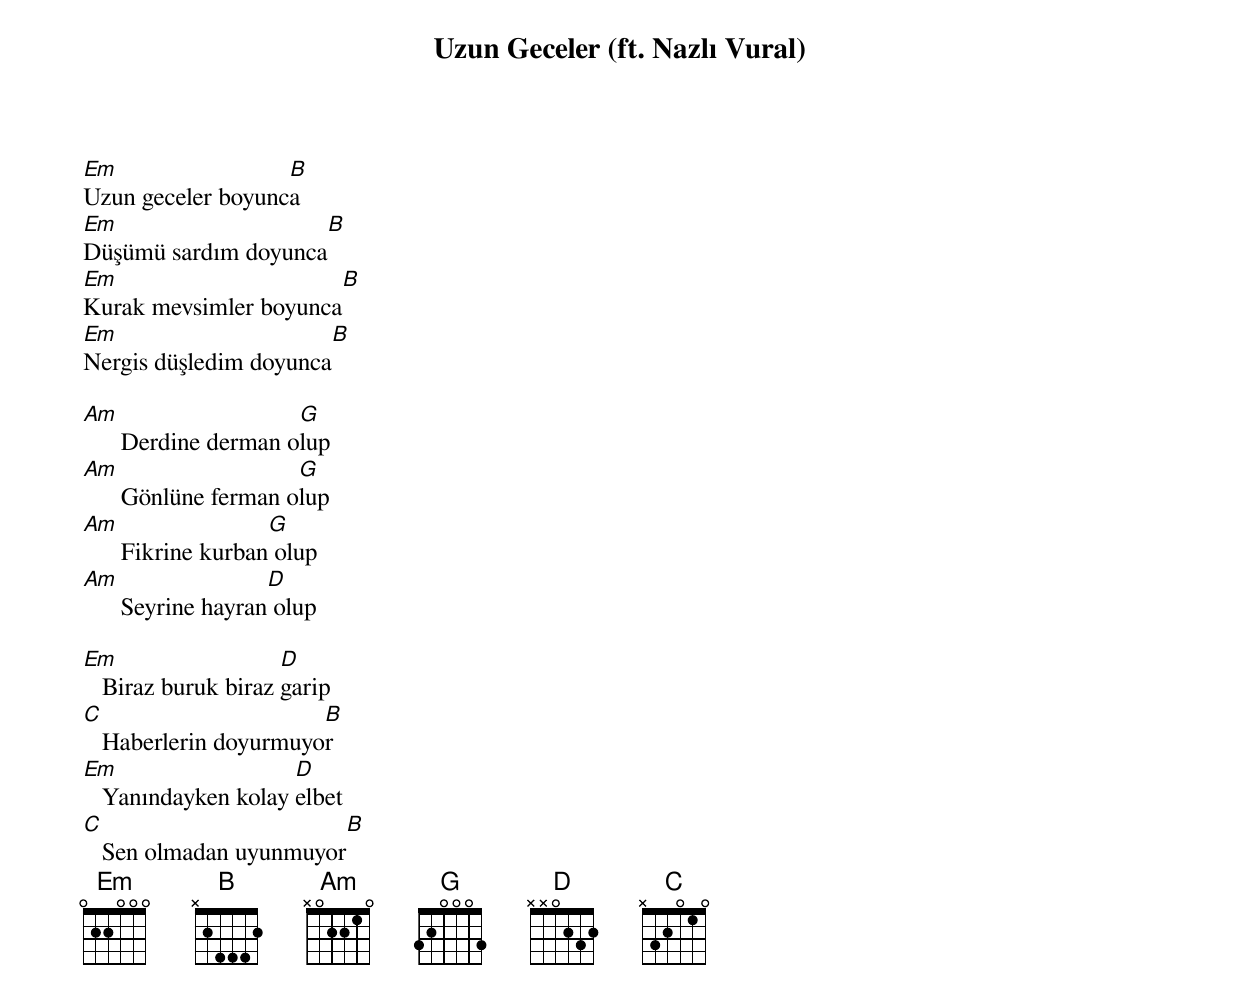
{title: Uzun Geceler (ft. Nazlı Vural)}
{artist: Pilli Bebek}

Em                 B
Uzun geceler boyunca
Em                     B
Düşümü sardım doyunca
Em                     B
Kurak mevsimler boyunca
Em                     B
Nergis düşledim doyunca

Am                    G
      Derdine derman olup
Am                    G
      Gönlüne ferman olup
Am                  G
      Fikrine kurban olup
Am                  D
      Seyrine hayran olup

Em                   D
   Biraz buruk biraz garip
C                      B
   Haberlerin doyurmuyor
Em                   D
   Yanındayken kolay elbet
C                       B
   Sen olmadan uyunmuyor
